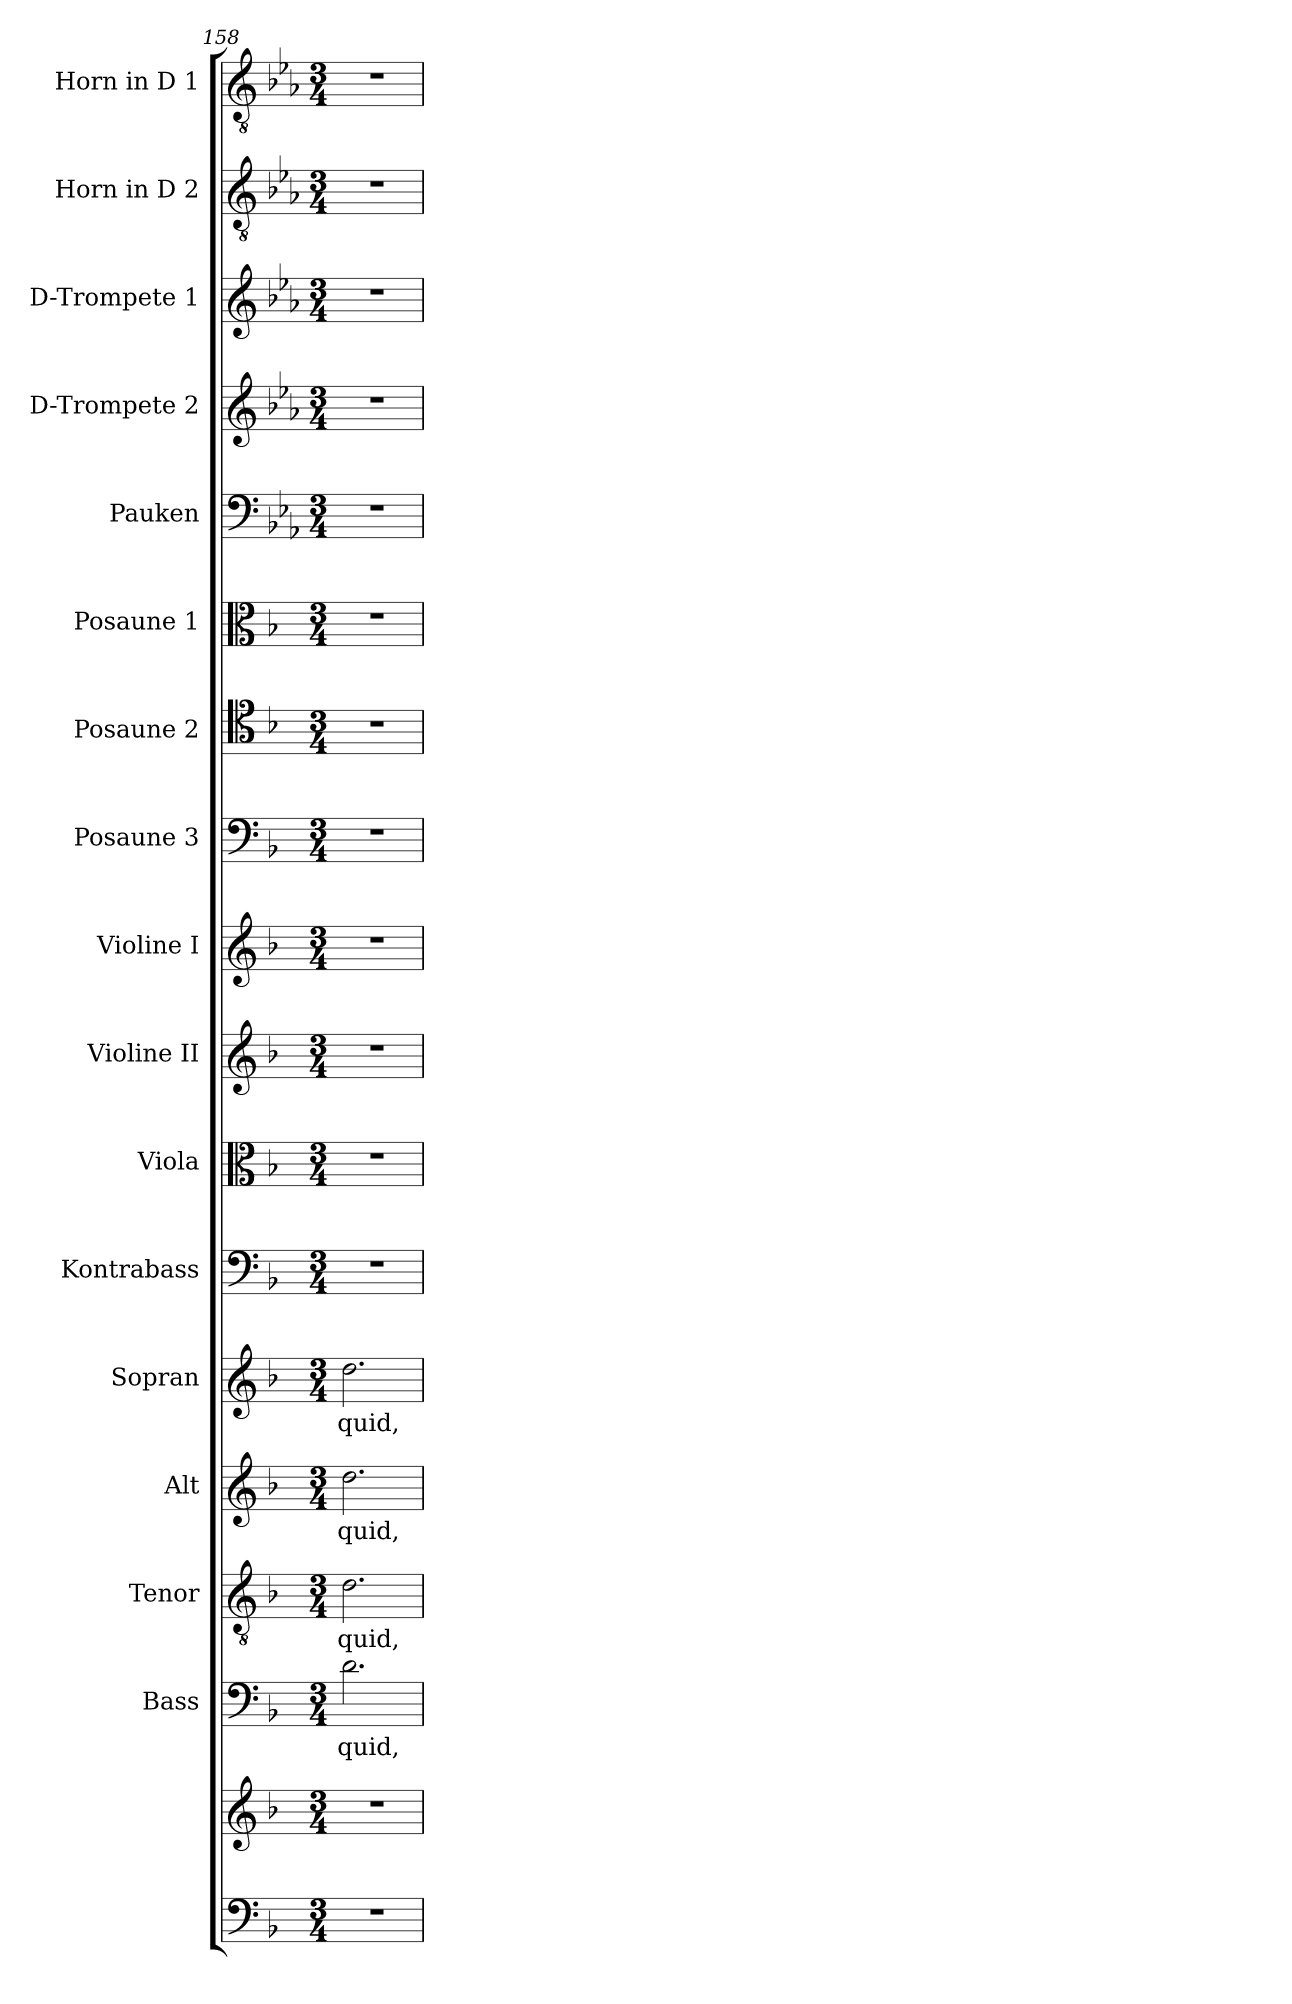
**kern	**kern	**kern	**text	**kern	**text	**kern	**text	**kern	**text	**kern	**kern	**kern	**kern	**kern	**kern	**kern	**kern	**kern	**kern	**kern	**kern
*part17	*part17	*part16	*part16	*part15	*part15	*part14	*part14	*part13	*part13	*part12	*part11	*part10	*part9	*part8	*part7	*part6	*part5	*part4	*part3	*part2	*part1
*staff18	*staff17	*staff16	*staff16	*staff15	*staff15	*staff14	*staff14	*staff13	*staff13	*staff12	*staff11	*staff10	*staff9	*staff8	*staff7	*staff6	*staff5	*staff4	*staff3	*staff2	*staff1
*	*	*I"Bass	*	*I"Tenor	*	*I"Alt	*	*I"Sopran	*	*I"Kontrabass	*I"Viola	*I"Violine II	*I"Violine I	*I"Posaune 3	*I"Posaune 2	*I"Posaune 1	*I"Pauken	*I"D-Trompete 2	*I"D-Trompete 1	*I"Horn in D 2	*I"Horn in D 1
*	*	*I'B.	*	*I'T.	*	*I'A.	*	*I'S.	*	*I'Kb.	*I'Vla.	*I'Vl. II	*I'Vl. I	*I'Pos. 3	*I'Pos. 2	*I'Pos. 1	*I'Pk.	*I'D Trp. 2	*I'D Trp. 1	*I'Hrn. 2	*I'Hrn. 1
*clefF4	*clefG2	*clefF4	*	*clefGv2	*	*clefG2	*	*clefG2	*	*clefF4	*clefC3	*clefG2	*clefG2	*clefF4	*clefC4	*clefC3	*clefF4	*clefG2	*clefG2	*clefGv2	*clefGv2
*	*	*	*	*	*	*	*	*	*	*ITrd7c12	*	*	*	*	*	*	*ITrd-1c-2	*ITrd-1c-2	*ITrd-1c-2	*ITrd-1c-2	*ITrd-1c-2
*k[b-]	*k[b-]	*k[b-]	*	*k[b-]	*	*k[b-]	*	*k[b-]	*	*k[b-]	*k[b-]	*k[b-]	*k[b-]	*k[b-]	*k[b-]	*k[b-]	*k[b-]	*k[b-]	*k[b-]	*k[b-]	*k[b-]
*F:	*F:	*F:	*	*F:	*	*F:	*	*F:	*	*F:	*F:	*F:	*F:	*F:	*F:	*F:	*F:	*F:	*F:	*F:	*F:
*M3/4	*M3/4	*M3/4	*	*M3/4	*	*M3/4	*	*M3/4	*	*M3/4	*M3/4	*M3/4	*M3/4	*M3/4	*M3/4	*M3/4	*M3/4	*M3/4	*M3/4	*M3/4	*M3/4
=158	=158	=158	=158	=158	=158	=158	=158	=158	=158	=158	=158	=158	=158	=158	=158	=158	=158	=158	=158	=158	=158
!	!	!	!LO:LY:b	!	!LO:LY:b	!	!LO:LY:b	!	!LO:LY:b	!	!	!	!	!	!	!	!	!	!	!	!
2.r	2.r	2.d\	-quid,	2.d\	-quid,	2.dd\	-quid,	2.dd\	-quid,	2.r	2.r	2.r	2.r	2.r	2.r	2.r	2.r	2.r	2.r	2.r	2.r
=	=	=	=	=	=	=	=	=	=	=	=	=	=	=	=	=	=	=	=	=	=
*-	*-	*-	*-	*-	*-	*-	*-	*-	*-	*-	*-	*-	*-	*-	*-	*-	*-	*-	*-	*-	*-
